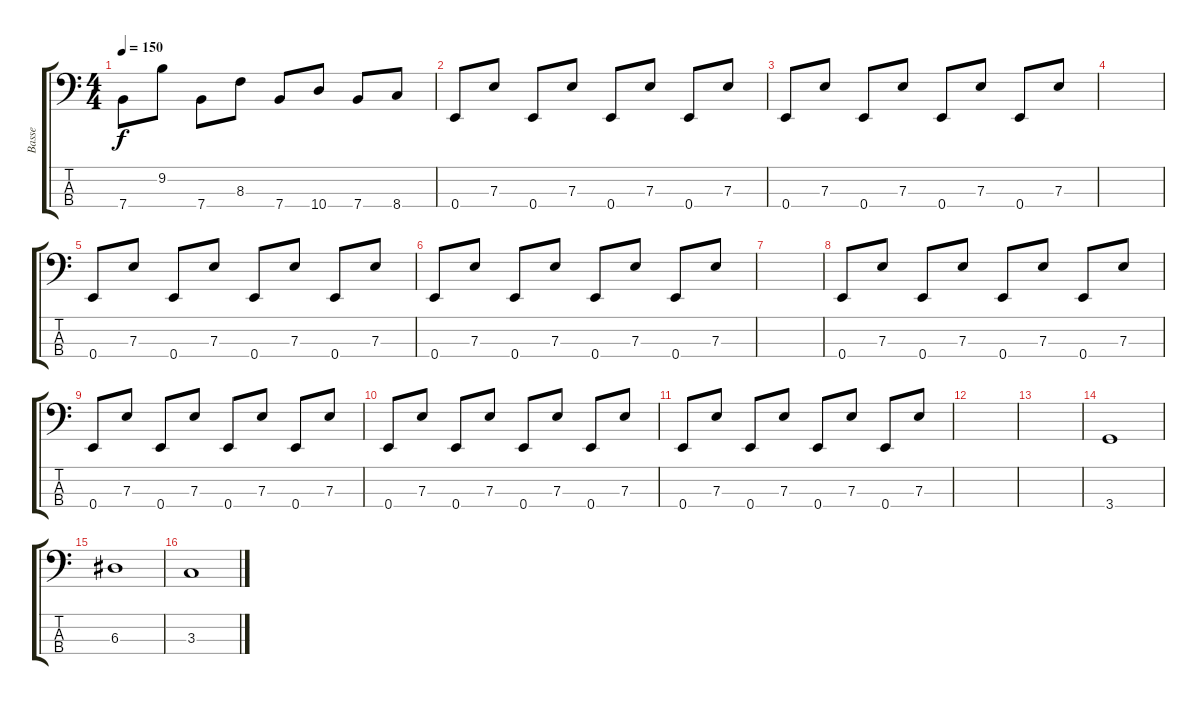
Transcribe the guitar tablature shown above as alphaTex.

\track ("Basse" "Basse") {instrument electricbasspick}
\staff {score tabs}
\tuning (G2 D2 A1 E1) {hide}
\ts (4 4)
\tempo 150
\clef f4
\ks c
7.4.8{dy f} 9.2.8 7.4.8 8.3.8 7.4.8 10.4.8 7.4.8 8.4.8 |
0.4.8 7.3.8 0.4.8 7.3.8 0.4.8 7.3.8 0.4.8 7.3.8 |
0.4.8 7.3.8 0.4.8 7.3.8 0.4.8 7.3.8 0.4.8 7.3.8 |
|
0.4.8 7.3.8 0.4.8 7.3.8 0.4.8 7.3.8 0.4.8 7.3.8 |
0.4.8 7.3.8 0.4.8 7.3.8 0.4.8 7.3.8 0.4.8 7.3.8 |
|
0.4.8 7.3.8 0.4.8 7.3.8 0.4.8 7.3.8 0.4.8 7.3.8 |
0.4.8 7.3.8 0.4.8 7.3.8 0.4.8 7.3.8 0.4.8 7.3.8 |
0.4.8 7.3.8 0.4.8 7.3.8 0.4.8 7.3.8 0.4.8 7.3.8 |
0.4.8 7.3.8 0.4.8 7.3.8 0.4.8 7.3.8 0.4.8 7.3.8 |
|
|
3.4.1 |
6.3.1 |
3.3.1
